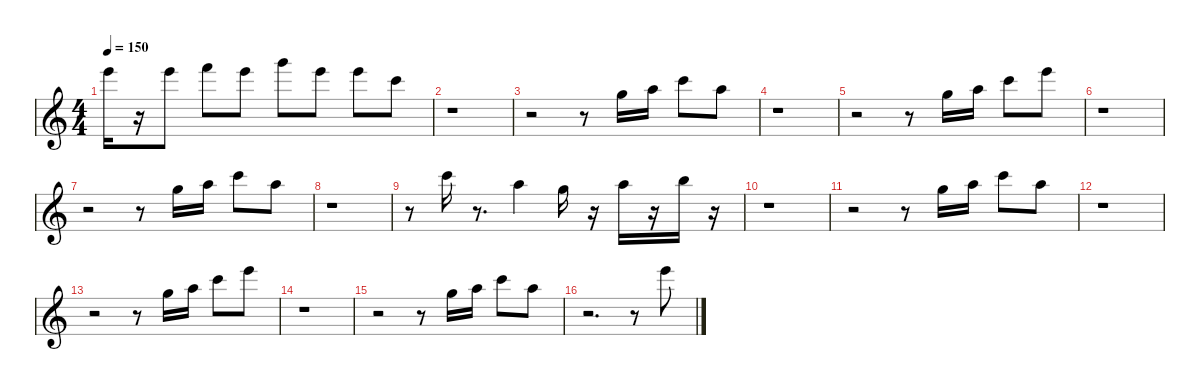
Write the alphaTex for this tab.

\defaultSystemsLayout 4
\hideDynamics
\bracketExtendMode nobrackets
\singleTrackTrackNamePolicy hidden
\multiTrackTrackNamePolicy hidden
\firstSystemTrackNameMode fullname
\firstSystemTrackNameOrientation horizontal
\otherSystemsTrackNameOrientation horizontal
\track ("Track 4" "led.synth.") {instrument lead2sawtooth}
\staff {score}
\tuning (E4 B3 G3 D3 A2 E2)
\ts (4 4)
\tempo 150
\clef g2
\ks c
24.1{t}.16{dy f beam Down} r.16{beam Down} 24.1.8{dy fff beam Down} 25.1.8{beam Down} 24.1.8{beam Down} 27.1.8{beam Down} 24.1.8{beam Down} 24.1.8{beam Down} 20.1.8{beam Down} |
r.1{beam Down} |
r.2{beam Down} r.8{beam Down} 20.2.16{beam Down} 17.1.16{beam Down} 20.1.8{beam Down} 17.1.8{beam Down} |
r.1{beam Down} |
r.2{beam Down} r.8{beam Down} 20.2.16{beam Down} 17.1.16{beam Down} 20.1.8{beam Down} 24.1.8{beam Down} |
r.1{beam Down} |
r.2{beam Down} r.8{beam Down} 20.2.16{beam Down} 17.1.16{beam Down} 20.1.8{beam Down} 17.1.8{beam Down} |
r.1{beam Down} |
r.8{beam Down} 20.1.16{beam Down} r.8{d beam Down} 22.2.4{dy ff beam Down} 20.2.16{beam Down} r.16{beam Down} 22.2.16{beam Down} r.16{beam Down} 19.1.16{beam Down} r.16{beam Down} |
r.1{beam Down} |
r.2{beam Down} r.8{beam Down} 20.2.16{dy fff beam Down} 17.1.16{beam Down} 20.1.8{beam Down} 17.1.8{beam Down} |
r.1{beam Down} |
r.2{beam Down} r.8{beam Down} 20.2.16{beam Down} 17.1.16{beam Down} 20.1.8{beam Down} 24.1.8{beam Down} |
r.1{beam Down} |
r.2{beam Down} r.8{beam Down} 20.2.16{beam Down} 17.1.16{beam Down} 20.1.8{beam Down} 17.1.8{beam Down} |
r.2{d beam Down} r.8{beam Down} 24.1.8{beam Down}
